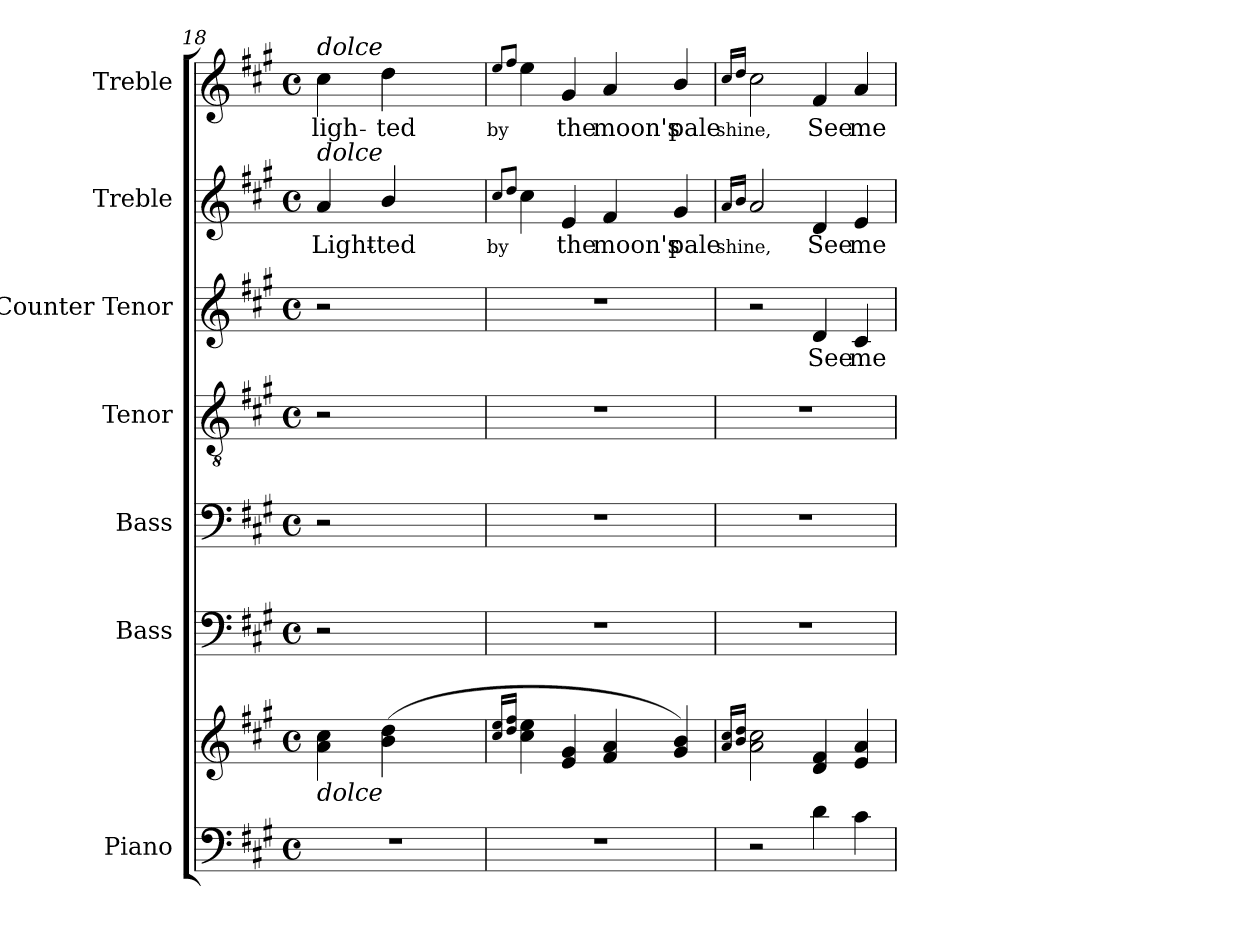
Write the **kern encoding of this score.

**kern	**kern	**kern	**kern	**kern	**kern	**text	**kern	**text	**kern	**text
*part7	*part7	*part6	*part5	*part4	*part3	*part3	*part2	*part2	*part1	*part1
*staff8	*staff7	*staff6	*staff5	*staff4	*staff3	*staff3	*staff2	*staff2	*staff1	*staff1
*I"Piano	*	*I"Bass	*I"Bass	*I"Tenor	*I"Counter Tenor	*	*I"Treble	*	*I"Treble	*
*I'Pno.	*	*I'B.	*I'B.	*I'T.	*	*	*	*	*	*
!!LO:PB:g=z
*clefF4	*clefG2	*clefF4	*clefF4	*clefGv2	*clefG2	*	*clefG2	*	*clefG2	*
*	*	*	*	*ITrd7c12	*	*	*	*	*	*
*k[f#c#g#]	*k[f#c#g#]	*k[f#c#g#]	*k[f#c#g#]	*k[f#c#g#]	*k[f#c#g#]	*	*k[f#c#g#]	*	*k[f#c#g#]	*
*A:	*A:	*A:	*A:	*A:	*A:	*	*A:	*	*A:	*
*M4/4	*M4/4	*M4/4	*M4/4	*M4/4	*M4/4	*	*M4/4	*	*M4/4	*
*met(c)	*met(c)	*met(c)	*met(c)	*met(c)	*met(c)	*	*met(c)	*	*met(c)	*
=18	=18	=18	=18	=18	=18	=18	=18	=18	=18	=18
!LO:N:vis=1	!	!	!	!	!	!	!	!	!	!
!	!	!	!	!	!	!	!	!LO:LY:b:color=#000000	!	!
!	!	!	!	!	!	!	!	!	!LO:TX:a:i:t=dolce	!
!	!	!	!	!	!	!	!LO:TX:a:i:t=dolce	!	!	!
!	!LO:TX:b:i:t=dolce	!	!	!	!	!	!	!	!	!
!	!	!	!	!	!	!	!	!	!	!LO:LY:b:color=#000000
1r	4ai\ 4cc#i	2r	2r	2r	2r	.	4ai/	Light-	4cc#i\	ligh-
!	!	!	!	!	!	!	!	!LO:LY:b:color=#000000	!	!
!	!	!	!	!	!	!	!	!	!	!LO:LY:b:color=#000000
.	(4bi\ 4ddi	.	.	.	.	.	4bi/	-ted	4ddi\	-ted
.	2ryy	2ryy	2ryy	2ryy	2ryy	.	2ryy	.	2ryy	.
=19	=19	=19	=19	=19	=19	=19	=19	=19	=19	=19
!	!	!	!	!	!	!	!	!	!	!LO:LY:b:color=#000000
!	!	!	!	!	!	!	!	!LO:LY:b:color=#000000	!	!
.	16qcc#i/ 16qeeiLL	.	.	.	.	.	8qcc#i/L	by	8qeei/L	by
.	16qddi/ 16qff#iJJ	.	.	.	.	.	8qddi/J	.	8qff#i/J	.
1r	4cc#i\ 4eei	1r	1r	1r	1r	.	4cc#i\	.	4eei\	.
!	!	!	!	!	!	!	!	!LO:LY:b:color=#000000	!	!
!	!	!	!	!	!	!	!	!	!	!LO:LY:b:color=#000000
.	4ei/ 4g#i	.	.	.	.	.	4ei/	the	4g#i/	the
!	!	!	!	!	!	!	!	!LO:LY:b:color=#000000	!	!
!	!	!	!	!	!	!	!	!	!	!LO:LY:b:color=#000000
.	4f#i/ 4ai	.	.	.	.	.	4f#i/	moon's	4ai/	moon's
!	!	!	!	!	!	!	!	!LO:LY:b:color=#000000	!	!
!	!	!	!	!	!	!	!	!	!	!LO:LY:b:color=#000000
.	4g#i/ 4bi)	.	.	.	.	.	4g#i/	pale	4bi/	pale
=20	=20	=20	=20	=20	=20	=20	=20	=20	=20	=20
!	!	!	!	!	!	!	!	!	!	!LO:LY:b:color=#000000
!	!	!	!	!	!	!	!	!LO:LY:b:color=#000000	!	!
.	16qai/ 16qcc#iLL	.	.	.	.	.	16qai/LL	shine,	16qcc#i/LL	shine,
.	16qbi/ 16qddiJJ	.	.	.	.	.	16qbi/JJ	.	16qddi/JJ	.
2r	2ai\ 2cc#i	1r	1r	1r	2r	.	2ai/	.	2cc#i\	.
!	!	!	!	!	!	!LO:LY:b:color=#000000	!	!	!	!
!	!	!	!	!	!	!	!	!LO:LY:b:color=#000000	!	!
!	!	!	!	!	!	!	!	!	!	!LO:LY:b:color=#000000
4di\	4di/ 4f#i	.	.	.	4di/	See	4di/	See	4f#i/	See
!	!	!	!	!	!	!LO:LY:b:color=#000000	!	!	!	!
!	!	!	!	!	!	!	!	!LO:LY:b:color=#000000	!	!
!	!	!	!	!	!	!	!	!	!	!LO:LY:b:color=#000000
4c#i\	4ei/ 4ai	.	.	.	4c#i/	me	4ei/	me	4ai/	me
=	=	=	=	=	=	=	=	=	=	=
*-	*-	*-	*-	*-	*-	*-	*-	*-	*-	*-
